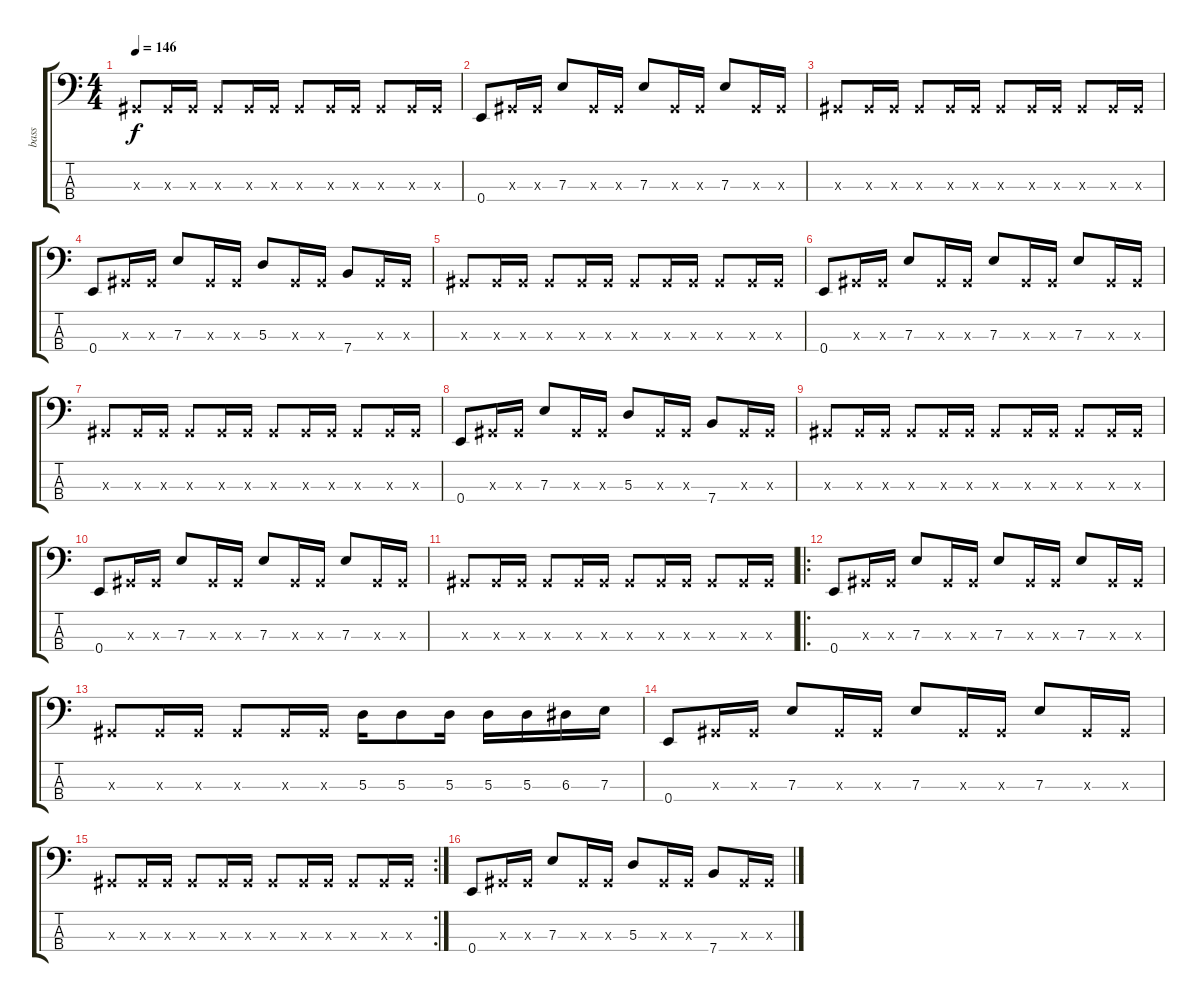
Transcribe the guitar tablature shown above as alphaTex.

\track ("bass" "bass") {instrument electricbasspick}
\staff {score tabs}
\tuning (G2 D2 A1 E1) {hide}
\ts (4 4)
\tempo 146
\clef f4
\ks c
-1.3{x}.8{dy f} -1.3{x}.16 -1.3{x}.16 -1.3{x}.8 -1.3{x}.16 -1.3{x}.16 -1.3{x}.8 -1.3{x}.16 -1.3{x}.16 -1.3{x}.8 -1.3{x}.16 -1.3{x}.16 |
0.4.8 -1.3{x}.16 -1.3{x}.16 7.3.8 -1.3{x}.16 -1.3{x}.16 7.3.8 -1.3{x}.16 -1.3{x}.16 7.3.8 -1.3{x}.16 -1.3{x}.16 |
-1.3{x}.8 -1.3{x}.16 -1.3{x}.16 -1.3{x}.8 -1.3{x}.16 -1.3{x}.16 -1.3{x}.8 -1.3{x}.16 -1.3{x}.16 -1.3{x}.8 -1.3{x}.16 -1.3{x}.16 |
0.4.8 -1.3{x}.16 -1.3{x}.16 7.3.8 -1.3{x}.16 -1.3{x}.16 5.3.8 -1.3{x}.16 -1.3{x}.16 7.4.8 -1.3{x}.16 -1.3{x}.16 |
-1.3{x}.8 -1.3{x}.16 -1.3{x}.16 -1.3{x}.8 -1.3{x}.16 -1.3{x}.16 -1.3{x}.8 -1.3{x}.16 -1.3{x}.16 -1.3{x}.8 -1.3{x}.16 -1.3{x}.16 |
0.4.8 -1.3{x}.16 -1.3{x}.16 7.3.8 -1.3{x}.16 -1.3{x}.16 7.3.8 -1.3{x}.16 -1.3{x}.16 7.3.8 -1.3{x}.16 -1.3{x}.16 |
-1.3{x}.8 -1.3{x}.16 -1.3{x}.16 -1.3{x}.8 -1.3{x}.16 -1.3{x}.16 -1.3{x}.8 -1.3{x}.16 -1.3{x}.16 -1.3{x}.8 -1.3{x}.16 -1.3{x}.16 |
0.4.8 -1.3{x}.16 -1.3{x}.16 7.3.8 -1.3{x}.16 -1.3{x}.16 5.3.8 -1.3{x}.16 -1.3{x}.16 7.4.8 -1.3{x}.16 -1.3{x}.16 |
-1.3{x}.8 -1.3{x}.16 -1.3{x}.16 -1.3{x}.8 -1.3{x}.16 -1.3{x}.16 -1.3{x}.8 -1.3{x}.16 -1.3{x}.16 -1.3{x}.8 -1.3{x}.16 -1.3{x}.16 |
0.4.8 -1.3{x}.16 -1.3{x}.16 7.3.8 -1.3{x}.16 -1.3{x}.16 7.3.8 -1.3{x}.16 -1.3{x}.16 7.3.8 -1.3{x}.16 -1.3{x}.16 |
-1.3{x}.8 -1.3{x}.16 -1.3{x}.16 -1.3{x}.8 -1.3{x}.16 -1.3{x}.16 -1.3{x}.8 -1.3{x}.16 -1.3{x}.16 -1.3{x}.8 -1.3{x}.16 -1.3{x}.16 |
\ro
0.4.8 -1.3{x}.16 -1.3{x}.16 7.3.8 -1.3{x}.16 -1.3{x}.16 7.3.8 -1.3{x}.16 -1.3{x}.16 7.3.8 -1.3{x}.16 -1.3{x}.16 |
-1.3{x}.8 -1.3{x}.16 -1.3{x}.16 -1.3{x}.8 -1.3{x}.16 -1.3{x}.16 5.3.16 5.3.8 5.3.16 5.3.16 5.3.16 6.3.16 7.3.16 |
0.4.8 -1.3{x}.16 -1.3{x}.16 7.3.8 -1.3{x}.16 -1.3{x}.16 7.3.8 -1.3{x}.16 -1.3{x}.16 7.3.8 -1.3{x}.16 -1.3{x}.16 |
\rc 2
-1.3{x}.8 -1.3{x}.16 -1.3{x}.16 -1.3{x}.8 -1.3{x}.16 -1.3{x}.16 -1.3{x}.8 -1.3{x}.16 -1.3{x}.16 -1.3{x}.8 -1.3{x}.16 -1.3{x}.16 |
0.4.8 -1.3{x}.16 -1.3{x}.16 7.3.8 -1.3{x}.16 -1.3{x}.16 5.3.8 -1.3{x}.16 -1.3{x}.16 7.4.8 -1.3{x}.16 -1.3{x}.16
